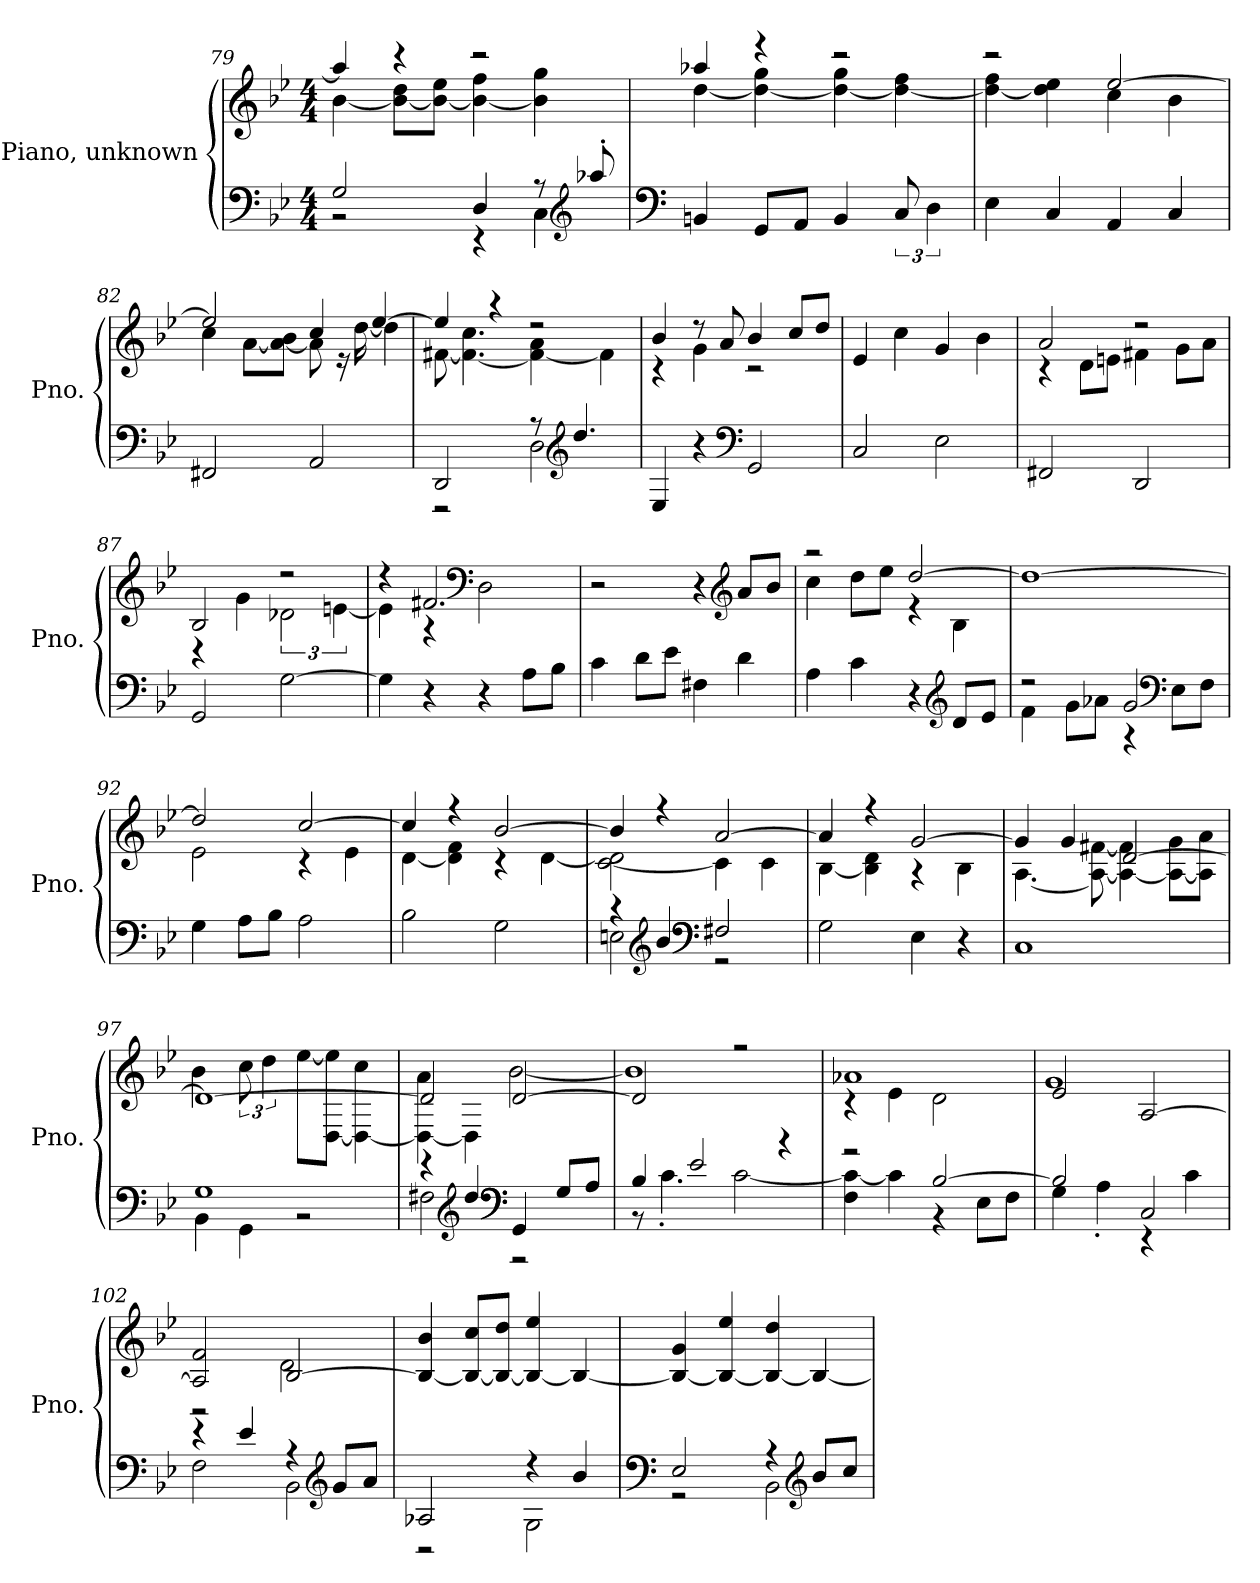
**kern	**kern
*part1	*part1
*staff2	*staff1
*I"Piano, unknown	*
*I'Pno.	*
*clefF4	*clefG2
*k[b-e-]	*k[b-e-]
*M4/4	*M4/4
=79	=79
*^	*^
2G/	2r	4aa/]	[4b-\
.	.	4r	8b-\_ 8dd\L
.	.	.	8b-\_ 8ee-\J
4D/	4r	2r	4b-\_ 4ff\
8r	4C\	.	4b-\] 4gg\
*clefG2	*	*	*
8aa-X'/	.	.	.
*v	*v	*	*
!!LO:PB:g=z	!!
=80	=80	=80
*clefF4	*	*
4BBn/	4aa-X/	[4dd\
8GG/L	4r	4dd\_ 4gg\
8AA/J	.	.
4BB/	2r	4dd\_ 4gg\
12C/	.	4dd\_ 4ff\
6D\	.	.
=81	=81	=81
4E-\	2r	4dd\_ 4ff\
4C/	.	4dd\] 4ee-\
4AA/	[2ee-/	4cc\
4C/	.	4b-\
=82	=82	=82
2FF#X/	2ee-/]	4cc\
.	.	[8a\L
.	.	8a\_ 8b-\J
2AA/	4cc/	8a\]
.	.	16r
.	.	[16dd\
.	[4ee-/	4dd\]
=83	=83	=83
*^	*	*
2DD/	2r	4ee-/]	[8f#X\
.	.	.	4.f#\_ 4.cc\
.	.	4r	.
8r	2D\	2r	4f#\_ 4a\
*clefG2	*	*	*
4.dd/	.	.	.
.	.	.	4f#\]
*v	*v	*	*
=84	=84	=84
4E-/	4b-/	4r
4r	8r	4g\
.	8a/	.
*clefF4	*	*
2GG/	4b-/	2r
.	8cc/L	.
.	8dd/J	.
*	*v	*v
!!LO:LB:g=z
=85	=85
2C/	4e-/
.	4cc\
2E-\	4g/
.	4b-\
=86	=86
*	*^
2FF#X/	2a/	4r
.	.	8d\L
.	.	8en\J
2DD/	2r	4f#X\
.	.	8g\L
.	.	8a\J
=87	=87	=87
2GG/	2B-/	4r
.	.	4g\
[2G\	2r	3d-X\
.	.	[6en\
=88	=88	=88
4G\]	4r	4e\]
4r	2.f#X/	4r
*	*clefF4	*
4r	.	2D\
8A\L	.	.
8B-\J	.	.
*	*v	*v
=89	=89
4c\	2r
8d\L	.
8e-\J	.
4F#X\	4r
*	*clefG2
4d\	8a/L
.	8b-/J
!!LO:LB:g=z
=90	=90
*	*^
4A\	2r	4cc\
4c\	.	8dd\L
.	.	8ee-\J
4r	[2dd/	4r
*clefG2	*	*
8d/L	.	4B-\
8e-/J	.	.
*	*v	*v
=91	=91
*^	*
2r	4f\	1dd_
.	8g\L	.
.	8a-X\J	.
2g/	4r	.
*clefF4	*	*
.	8E-\L	.
.	8F\J	.
*v	*v	*
=92	=92
*	*^
4G\	2dd/]	2e-\
8A\L	.	.
8B-\J	.	.
2A\	[2cc/	4r
.	.	4e-\
=93	=93	=93
2B-\	4cc/]	[4d\
.	4r	4d\] 4f\
2G\	[2b-/	4r
.	.	[4d\
=94	=94	=94
*^	*	*
4r	2En\	4b-/]	[2c\ 2d\]
*clefG2	*	*	*
4b-/	.	4r	.
*clefF4	*	*	*
2F#X/	2r	[2a/	4c\]
.	.	.	4c\
*v	*v	*	*
!!LO:LB:g=z	!!
=95	=95	=95
2G\	4a/]	[4B-\
.	4r	4B-\] 4d\
4E-\	[2g/	4r
4r	.	4B-\
=96	=96	=96
1C	4g/]	[4.A\
.	4g/	.
.	.	8A\_ [8f#X\
.	[2d/	4A\_ 4f#\]
.	.	8A\_ 8g\L
.	.	8A\] 8a\J
=97	=97	=97
*^	*	*
1G	4BB-\	1d_	4b-\
.	4GG\	.	12cc\
.	.	.	6dd\
.	2r	.	[8ee-\L
.	.	.	[8D\ 8ee-\]J
.	.	.	4D\_ 4cc\
=98	=98	=98	=98
4r	2F#X\	2d/]	4D\_ 4a\
*clefG2	*	*	*
4dd/	.	.	4D\]
*clefF4	*	*	*
4GG/	2r	[2d/	[2b-\
8G/L	.	.	.
8A/J	.	.	.
=99	=99	=99	=99
4B-/	8r	2d/]	1b-]
.	4.c'\	.	.
2e-/	.	.	.
.	[2c\	2r	.
4r	.	.	.
!!LO:LB:g=z	!!
=100	=100	=100	=100
2r	4F\ 4c\_	1a-X	4r
.	4c\]	.	4e-\
[2B-/	4r	.	2d\
.	8E-\L	.	.
.	8F\J	.	.
=101	=101	=101	=101
2B-/]	4G\	2e-/	1g
.	4A'\	.	.
2C/	4r	[2A/	.
.	4c\	.	.
=102	=102	=102	=102
4r	2F\	2A/] 2f/	2r
4e-/	.	.	.
4r	2BB-\	[2B-/	2d\
*clefG2	*	*	*
8g/L	.	.	.
8a/J	.	.	.
*	*	*v	*v
=103	=103	=103
2A-X/	2r	4B-/_ 4b-/
.	.	8B-/_ 8cc/L
.	.	8B-/_ 8dd/J
4r	2G\	4B-/_ 4ee-/
4b-/	.	4B-/_
=104	=104	=104
*clefF4	*	*
2E-/	2r	4B-/_ 4g/
.	.	4B-/_ 4ee-/
4r	2BB-\	4B-/_ 4dd/
*clefG2	*	*
8b-/L	.	4B-/_
8cc/J	.	.
*v	*v	*
=	=
*-	*-
